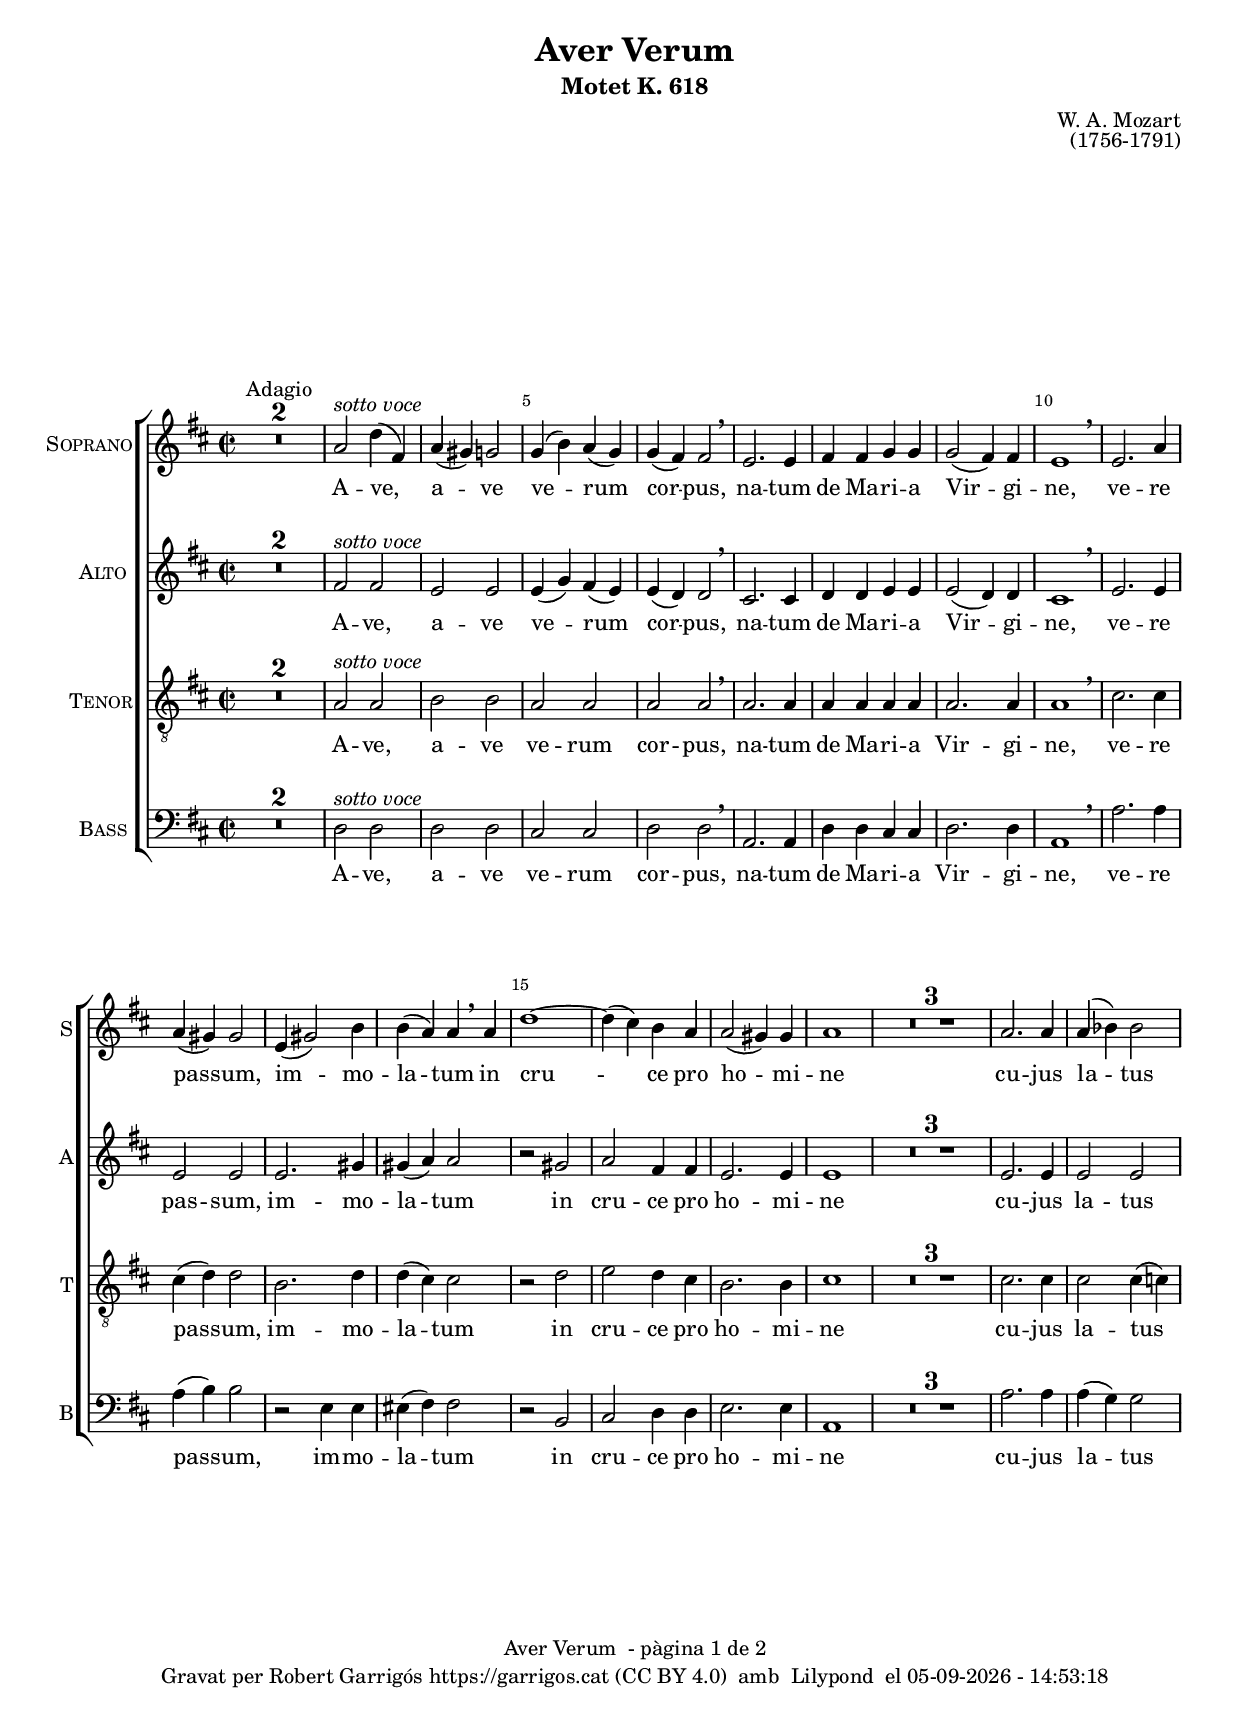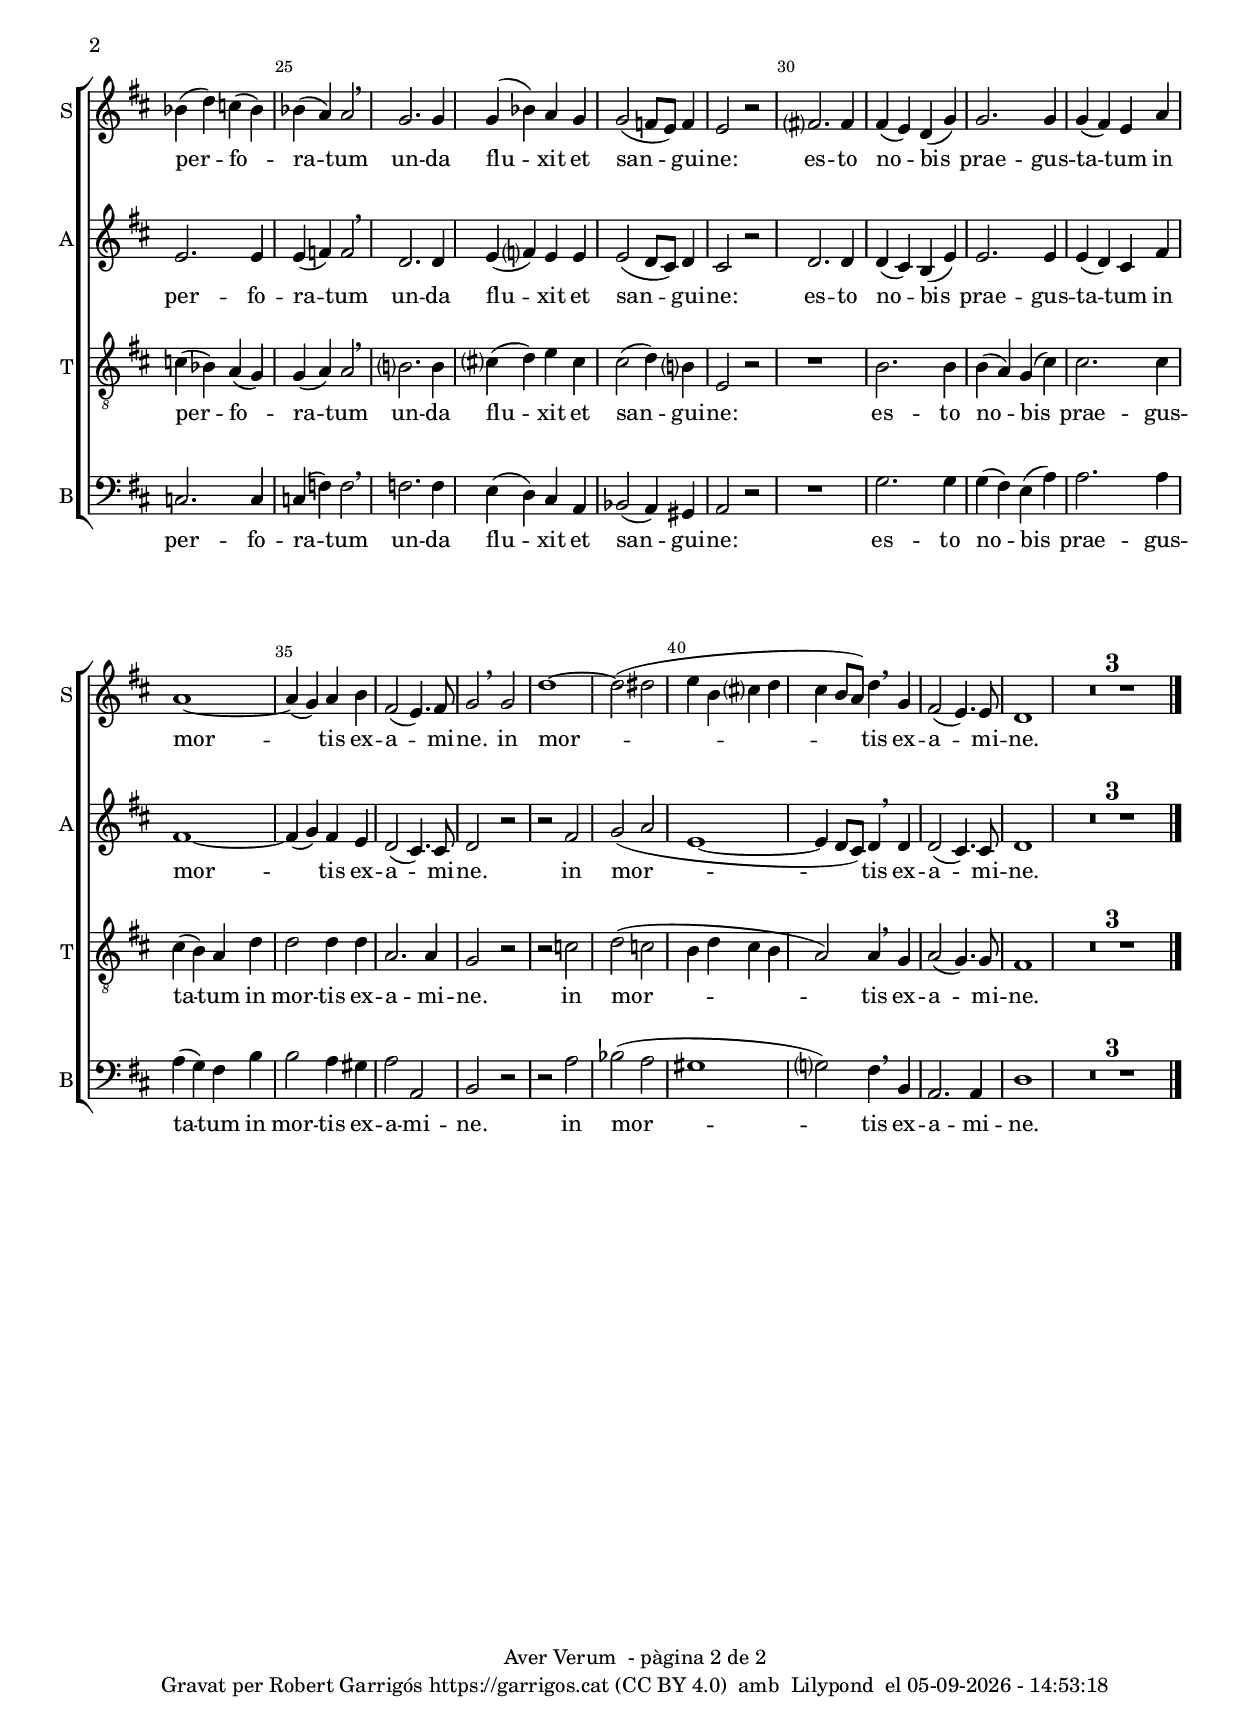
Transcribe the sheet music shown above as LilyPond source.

\version "2.24.3"
\language "english"

#(set-global-staff-size 18)
data = #(strftime "%d-%m-%Y - %H:%M:%S" (localtime (current-time)))


\paper {
  set-paper-size = "a4"
  top-margin = 10
  left-margin = 15
  indent = 10
  max-systems-per-page = 2
  system-system-spacing.basic-distance = 10
  system-system-spacing.score-markup-spacing = 10
  % system-system-spacing.minium-distance = 8
  % system-system-spacing.padding = 2
  system-system-spacing.stretchability = 12
  % annotate-spacing = ##t
  % print-all-headers = ##t
  % print-first-page-number = ##t
  oddFooterMarkup = \markup {
    \center-column {
      \line { \fromproperty #'header:title " - pàgina" \fromproperty #'page:page-number-string "de" \concat {\page-ref #'lastPage "0" "?"} }
      \fill-line { \fromproperty #'header:copyright }
    }
  }
  evenFooterMarkup = \markup {
     \center-column {
      \line { \fromproperty #'header:title " - pàgina" \fromproperty #'page:page-number-string "de" \concat {\page-ref #'lastPage "0" "?"} }
      \fill-line { \fromproperty #'header:copyright }
    }
  }
}


\header {
  title = "Aver Verum"
  subtitle = "Motet K. 618"
  composer = "W. A. Mozart"
  opus = "(1756-1791)"
  % piece = "Adagio"
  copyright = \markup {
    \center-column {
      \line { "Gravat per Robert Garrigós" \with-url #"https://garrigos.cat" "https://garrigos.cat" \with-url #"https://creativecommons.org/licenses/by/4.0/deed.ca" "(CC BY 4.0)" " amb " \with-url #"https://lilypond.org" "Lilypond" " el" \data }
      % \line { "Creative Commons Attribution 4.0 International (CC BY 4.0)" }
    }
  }
}

global = {
  % \overrideTimeSignatureSettings
  % 4/4        % timeSignatureFraction
  % 1/4        % baseMomentFraction
  % 2,2        % beatStructure
  % #'()       % beamExceptions
  \key d \major
  \time 2/2

}

sottovoce = \markup { \italic "sotto voce" }

SopranoMusic = \relative c'' {
  \global
  \compressMMRests {
    R1*2
    ^ \markup Adagio
  }
  \override Score.BarNumber.break-visibility = #end-of-line-invisible
  \set Score.currentBarNumber = #3
  \set Score.barNumberVisibility = #(every-nth-bar-number-visible 5)
  a2^\sottovoce d4( fs,) |
  a (gs) g2 |
%5
  g4 (b) a (g) |
  g(fs) fs2 \breathe |
  e2. e4 |
  fs fs g g |
  g2( fs4) fs |
%10
  e1 \breathe
  e2. a4 |
  a( gs) gs2 |
  e4( gs2) b4 |
  b(a) a \breathe a |
%15
  d1~|
  d4( cs) b a
  a2( gs4) gs |
  a1 |
  \compressMMRests {
    R1*3
  }
  a2. a4 |
  \override Slur.positions = #'(3 . 2)
  a( bf) bf2 |
  \revert Slur.positions
  bf4( d) c( bf) |
%25
  bf4( a) a2 \breathe |
  g2. g4 |
  \override Slur.positions = #'(3 . 2)
  g( bf) a g |
  \revert Slur. positions
  g2( f8 e) f4 |
  e2 r |
%30
  fs?2. fs4 |
  fs( e) d( g)|
  g2. g4 |
  g( fs) e a |
  a1~ |
%35
  a4( g) a b |
  fs2( e4.) fs8 |
  g2 \breathe g |
  d'1~|
  d2( ds |
%40
  e4 b cs? d |
  cs b8 a) d4 \breathe g,4 |
  fs2( e4.) e8 |
  d1 |
\compressMMRests {
  R1*3 \bar "|."
  }
}

SopranoLyrics = \lyricmode {
  A -- ve, a -- ve ve -- rum cor -- pus,
  na -- tum de Ma -- ri -- a Vir -- gi -- ne,
  ve -- re pas -- sum, im -- mo -- la -- tum
  in cru -- ce pro ho -- mi -- ne
  cu -- jus la -- tus per -- fo -- ra -- tum
  un -- da flu -- xit et san -- gui -- ne:
  es -- to no -- bis prae -- gus -- ta -- tum
  in mor -- tis ex -- a -- mi -- ne.
  in mor -- tis ex -- a -- mi -- ne.
}

AltoMusic = \relative c' {
  \global
  \compressMMRests {
    R1*2
  }
  fs2^\sottovoce fs |
  e e |
%5
  e4( g) fs( e) |
  e( d) d2 \breathe |
  cs2. cs4 |
  d d e e |
  e2( d4) d |
%10
  cs1 \breathe |
  e2. e4 |
  e2 e2 |
  e2. gs4 |
  gs4( a) a2 |
%15
  r2 gs |
  a2 fs4 fs |
  e2. e4 |
  e1 |
  \compressMMRests {
    R1*3
  }
  e2. e4 |
  e2 e |
  e2. e4 |
%25
  e( f) f2 \breathe |
  d2. d4 |
  e( f?) e e |
  e2( d8 cs) d4 |
  cs2 r|
%30
  d2. d4 |
  d( cs) b( e) |
  e2. e4 |
  e( d) cs fs |
  fs1~ |
  fs4( g) fs e |
  d2( cs4. ) cs8 |
  d2 r|
  r fs |
  g( a |
%40
  e1~|
  e4 d8 cs) d4 \breathe d |
  d2( cs4.) cs8 |
  d1 |
  \compressMMRests {
  R1*3 \bar "|."
  }


}

AltoLyrics = \lyricmode {
  A -- ve, a -- ve ve -- rum cor -- pus,
  na -- tum de Ma -- ri -- a Vir -- gi -- ne,
  ve -- re pas -- sum, im -- mo -- la -- tum
  in cru -- ce pro ho -- mi -- ne
  cu -- jus la -- tus per -- fo -- ra -- tum
  un -- da flu -- xit et san -- gui -- ne:
  es -- to no -- bis prae -- gus -- ta -- tum
  in mor -- tis ex -- a -- mi -- ne.
  in mor -- tis ex -- a -- mi -- ne.
 }

TenorMusic = \relative c {
  \global
  \clef "G_8"
  \compressMMRests {
    R1*2
  }
  a'2^\sottovoce a |
  b b |
%5
  a a |
  a a \breathe |
  a2. a4 |
  a a a a |
  a2. a4 |
%10
  a1 \breathe |
  cs2. cs4 |
  cs( d) d2 |
  b2. d4 |
  d( cs) cs2 |
%15
  r2 d |
  e d4 cs |
  b2. b4 |
  cs1 |
  \compressMMRests {
    R1*3
  }
  cs2. cs4 |
  cs2 cs4( c) |
  c( bf) a( g) |
  g( a) a2 \breathe |

%25
  b?2. b4 |
  cs?( d4) e cs |
  cs2( d4) b? |
  e,2 r |
%30
  r1 |
  b'2. b4 |
  b( a) g( cs) |
  cs2. cs4 |
  cs( b) a d |
  d2 d4 d |
  a2. a4 |
  g2 r |
  r c |
  d( c |
%40
  b4 d cs b|
  a2) a4 \breathe g |
  a2( g4.) g8 |
  fs1 |
  \compressMMRests {
  R1*3 \bar "|."
  }

}

TenorLyrics = \lyricmode {
  A -- ve, a -- ve ve -- rum cor -- pus,
  na -- tum de Ma -- ri -- a Vir -- gi -- ne,
  ve -- re pas -- sum, im -- mo -- la -- tum
  in cru -- ce pro ho -- mi -- ne
  cu -- jus la -- tus per -- fo -- ra -- tum
  un -- da flu -- xit et san -- gui -- ne:
  es -- to no -- bis prae -- gus -- ta -- tum
  in mor -- tis ex -- a -- mi -- ne.
  in mor -- tis ex -- a -- mi -- ne.
 }

BassMusic = \relative c {
  \global
  \clef bass
  \compressMMRests {
    R1*2
  }
  d2^\sottovoce d |
  d d |
%5
  cs cs |
  d d \breathe |
  a2. a4 |
  d d cs cs |
  d2. d4 |
%10
  a1 \breathe |
  a'2. a4 |
  a(b) b2 |
  r2 e,4 e |
  es (fs) fs2 |
%15
  r2 b,2 |
  cs2 d4 d |
  e2. e4 |
  a,1 |
  \compressMMRests {
    R1*3
  }
  a'2. a4 |
  a (g) g2 |
  c,2. c4 |
%25
  % \override Slur.eccentricity = -0.5
  \override Slur.positions = #'(1.8 . 2.3)
  c4( f) f2 | \breathe
  \revert Slur.positions
  % \revert Slur.eccentricity
  f2. f4 |
  e( d) cs a |
  bf2( a4) gs |
  a2 r2 |
%30
  r1 |
  g'2. g4 |
  g( fs) e( a) |
  a2. a4 |
  a( g) fs b |
%35
  b2 a4 gs |
  a2 a, |
  b2 r |
  r a' |
  bf (a |
%40
  gs1 |
  g?2) fs4 \breathe b,4 |
  a2. a4 |
  d1 |
  \compressMMRests {
  R1*3 \bar "|."
  \label #'lastPage
  }

}

BassLyrics = \lyricmode {
  A -- ve, a -- ve ve -- rum cor -- pus,
  na -- tum de Ma -- ri -- a Vir -- gi -- ne,
  ve -- re pas -- sum, im -- mo -- la -- tum
  in cru -- ce pro ho -- mi -- ne
  cu -- jus la -- tus per -- fo -- ra -- tum
  un -- da flu -- xit et san -- gui -- ne:
  es -- to no -- bis prae -- gus -- ta -- tum
  in mor -- tis ex -- a -- mi -- ne.
  in mor -- tis ex -- a -- mi -- ne.
 }


%  TwoVoicesPerStaff = ##t

Layout =   \layout {
    \context {
      \Score
      \override BarNumber.padding = 2
    }
  }

 \include "satb.ly"
